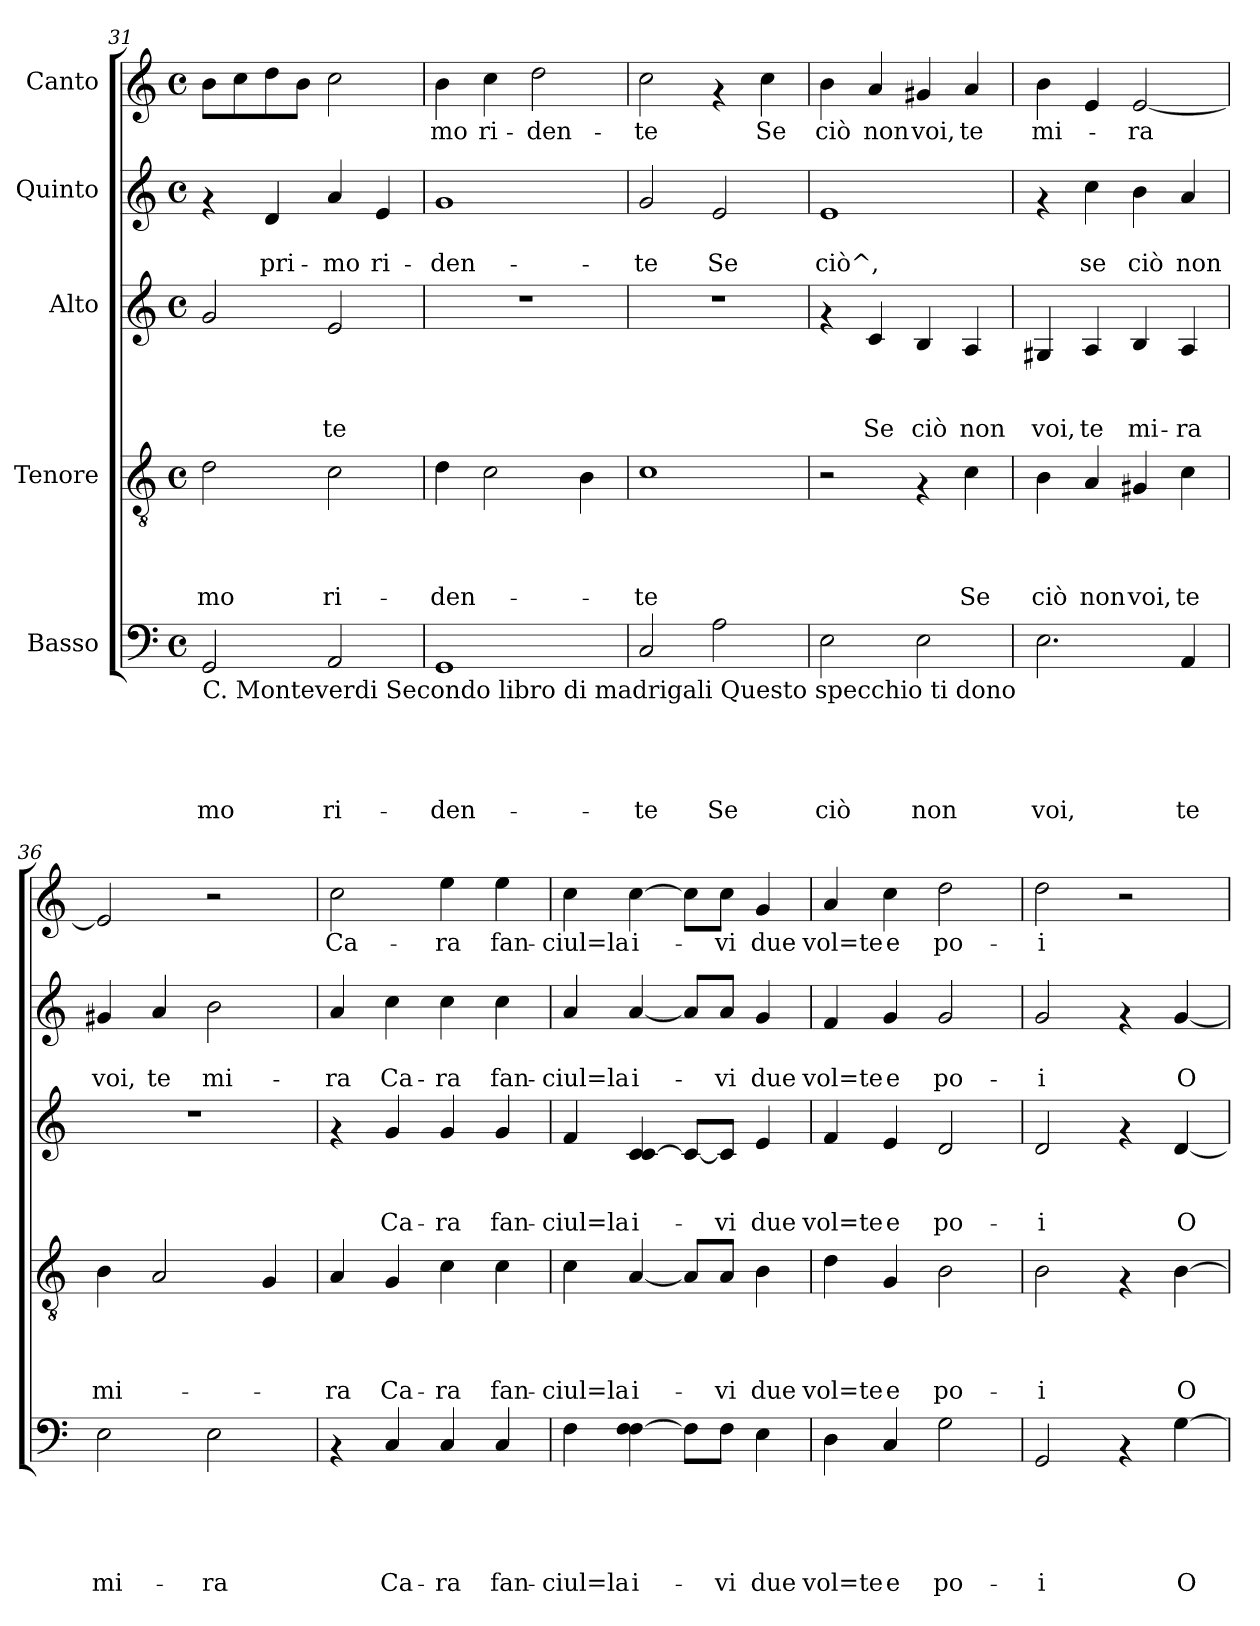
**kern	**text	**text	**text	**text	**text	**kern	**text	**text	**text	**text	**kern	**text	**text	**text	**kern	**text	**text	**kern	**text
*part5	*part5	*part5	*part5	*part5	*part5	*part4	*part4	*part4	*part4	*part4	*part3	*part3	*part3	*part3	*part2	*part2	*part2	*part1	*part1
*staff5	*staff5	*staff5	*staff5	*staff5	*staff5	*staff4	*staff4	*staff4	*staff4	*staff4	*staff3	*staff3	*staff3	*staff3	*staff2	*staff2	*staff2	*staff1	*staff1
*I"Basso	*	*	*	*	*	*I"Tenore	*	*	*	*	*I"Alto	*	*	*	*I"Quinto	*	*	*I"Canto	*
*clefF4	*	*	*	*	*	*clefGv2	*	*	*	*	*clefG2	*	*	*	*clefG2	*	*	*clefG2	*
*k[]	*	*	*	*	*	*k[]	*	*	*	*	*k[]	*	*	*	*k[]	*	*	*k[]	*
*C:	*	*	*	*	*	*C:	*	*	*	*	*C:	*	*	*	*C:	*	*	*C:	*
*M4/4	*	*	*	*	*	*M4/4	*	*	*	*	*M4/4	*	*	*	*M4/4	*	*	*M4/4	*
*met(c)	*	*	*	*	*	*met(c)	*	*	*	*	*met(c)	*	*	*	*met(c)	*	*	*met(c)	*
=31	=31	=31	=31	=31	=31	=31	=31	=31	=31	=31	=31	=31	=31	=31	=31	=31	=31	=31	=31
!LO:TX:b:t=C. Monteverdi Secondo libro di madrigali Questo specchio ti dono	!	!	!	!	!	!	!	!	!	!	!	!	!	!	!	!	!	!	!
!	!	!	!	!	!LO:LY:b	!	!	!	!	!LO:LY:b	!	!	!	!	!	!	!	!	!
2GG/	.	.	.	.	-mo	2d\	.	.	.	-mo	2g/	.	.	.	4rf	.	.	8b\L	.
.	.	.	.	.	.	.	.	.	.	.	.	.	.	.	.	.	.	8cc\	.
!	!	!	!	!	!	!	!	!	!	!	!	!	!	!	!	!	!LO:LY:b	!	!
.	.	.	.	.	.	.	.	.	.	.	.	.	.	.	4d/	.	pri-	8dd\	.
.	.	.	.	.	.	.	.	.	.	.	.	.	.	.	.	.	.	8b\J	.
!	!	!	!	!	!LO:LY:b	!	!	!	!	!LO:LY:b	!	!	!	!LO:LY:b	!	!	!LO:LY:b	!	!
2AA/	.	.	.	.	ri-	2c\	.	.	.	ri-	2e/	.	.	-te	4a/	.	-mo	2cc\	.
!	!	!	!	!	!	!	!	!	!	!	!	!	!	!	!	!	!LO:LY:b	!	!
.	.	.	.	.	.	.	.	.	.	.	.	.	.	.	4e/	.	ri-	.	.
=32	=32	=32	=32	=32	=32	=32	=32	=32	=32	=32	=32	=32	=32	=32	=32	=32	=32	=32	=32
!	!	!	!	!	!LO:LY:b	!	!	!	!	!LO:LY:b	!	!	!	!	!	!	!LO:LY:b	!	!LO:LY:b
1GG	.	.	.	.	-den-	4d\	.	.	.	-den-	1r	.	.	.	1g	.	-den-	4b\	-mo
!	!	!	!	!	!	!	!	!	!	!	!	!	!	!	!	!	!	!	!LO:LY:b
.	.	.	.	.	.	2c\	.	.	.	.	.	.	.	.	.	.	.	4cc\	ri-
!	!	!	!	!	!	!	!	!	!	!	!	!	!	!	!	!	!	!	!LO:LY:b
.	.	.	.	.	.	.	.	.	.	.	.	.	.	.	.	.	.	2dd\	-den-
.	.	.	.	.	.	4B\	.	.	.	.	.	.	.	.	.	.	.	.	.
!!LO:PB:g=z
=33	=33	=33	=33	=33	=33	=33	=33	=33	=33	=33	=33	=33	=33	=33	=33	=33	=33	=33	=33
!	!	!	!	!	!LO:LY:b	!	!	!	!	!LO:LY:b	!	!	!	!	!	!	!LO:LY:b	!	!LO:LY:b
2C/	.	.	.	.	-te	1c	.	.	.	-te	1r	.	.	.	2g/	.	-te	2cc\	-te
!	!	!	!	!	!LO:LY:b	!	!	!	!	!	!	!	!	!	!	!	!LO:LY:b	!	!
2A\	.	.	.	.	Se	.	.	.	.	.	.	.	.	.	2e/	.	Se	4rf	.
!	!	!	!	!	!	!	!	!	!	!	!	!	!	!	!	!	!	!	!LO:LY:b
.	.	.	.	.	.	.	.	.	.	.	.	.	.	.	.	.	.	4cc\	Se
=34	=34	=34	=34	=34	=34	=34	=34	=34	=34	=34	=34	=34	=34	=34	=34	=34	=34	=34	=34
!	!	!	!	!	!LO:LY:b	!	!	!	!	!	!	!	!	!	!	!	!LO:LY:b	!	!LO:LY:b
2E\	.	.	.	.	ciò	2r	.	.	.	.	4rf	.	.	.	1e	.	ciò^,	4b\	ciò
!	!	!	!	!	!	!	!	!	!	!	!	!	!	!LO:LY:b	!	!	!	!	!LO:LY:b
.	.	.	.	.	.	.	.	.	.	.	4c/	.	.	Se	.	.	.	4a/	non
!	!	!	!	!	!LO:LY:b	!	!	!	!	!	!	!	!	!LO:LY:b	!	!	!	!	!LO:LY:b
2E\	.	.	.	.	non	4rF	.	.	.	.	4B/	.	.	ciò	.	.	.	4g#X/	voi,
!	!	!	!	!	!	!	!	!	!	!LO:LY:b	!	!	!	!LO:LY:b	!	!	!	!	!LO:LY:b
.	.	.	.	.	.	4c\	.	.	.	Se	4A/	.	.	non	.	.	.	4a/	te
=35	=35	=35	=35	=35	=35	=35	=35	=35	=35	=35	=35	=35	=35	=35	=35	=35	=35	=35	=35
!	!	!	!	!	!LO:LY:b	!	!	!	!	!LO:LY:b	!	!	!	!LO:LY:b	!	!	!	!	!LO:LY:b
2.E\	.	.	.	.	voi,	4B\	.	.	.	ciò	4G#X/	.	.	voi,	4rf	.	.	4b\	mi-
!	!	!	!	!	!	!	!	!	!	!LO:LY:b	!	!	!	!LO:LY:b	!	!	!LO:LY:b	!	!
.	.	.	.	.	.	4A/	.	.	.	non	4A/	.	.	te	4cc\	.	se	4e/	.
!	!	!	!	!	!	!	!	!	!	!LO:LY:b	!	!	!	!LO:LY:b	!	!	!LO:LY:b	!	!LO:LY:b
.	.	.	.	.	.	4G#X/	.	.	.	voi,	4B/	.	.	mi-	4b\	.	ciò	[<2e/	-ra
!	!	!	!	!	!LO:LY:b	!	!	!	!	!LO:LY:b	!	!	!	!LO:LY:b	!	!	!LO:LY:b	!	!
4AA/	.	.	.	.	te	4c\	.	.	.	te	4A/	.	.	-ra	4a/	.	non	.	.
=36	=36	=36	=36	=36	=36	=36	=36	=36	=36	=36	=36	=36	=36	=36	=36	=36	=36	=36	=36
!	!	!	!	!	!LO:LY:b	!	!	!	!	!LO:LY:b	!	!	!	!	!	!	!LO:LY:b	!	!
2E\	.	.	.	.	mi-	4B\	.	.	.	mi-	1r	.	.	.	4g#X/	.	voi,	2e/]	.
!	!	!	!	!	!	!	!	!	!	!	!	!	!	!	!	!	!LO:LY:b	!	!
.	.	.	.	.	.	2A/	.	.	.	.	.	.	.	.	4a/	.	te	.	.
!	!	!	!	!	!LO:LY:b	!	!	!	!	!	!	!	!	!	!	!	!LO:LY:b	!	!
2E\	.	.	.	.	-ra	.	.	.	.	.	.	.	.	.	2b\	.	mi-	2r	.
.	.	.	.	.	.	4G/	.	.	.	.	.	.	.	.	.	.	.	.	.
=37	=37	=37	=37	=37	=37	=37	=37	=37	=37	=37	=37	=37	=37	=37	=37	=37	=37	=37	=37
!	!	!	!	!	!	!	!	!	!	!LO:LY:b	!	!	!	!	!	!	!LO:LY:b	!	!LO:LY:b
4rAA	.	.	.	.	.	4A/	.	.	.	-ra	4rf	.	.	.	4a/	.	-ra	2cc\	Ca-
!	!	!	!	!	!LO:LY:b	!	!	!	!	!LO:LY:b	!	!	!	!LO:LY:b	!	!	!LO:LY:b	!	!
4C/	.	.	.	.	Ca-	4G/	.	.	.	Ca-	4g/	.	.	Ca-	4cc\	.	Ca-	.	.
!	!	!	!	!	!LO:LY:b	!	!	!	!	!LO:LY:b	!	!	!	!LO:LY:b	!	!	!LO:LY:b	!	!LO:LY:b
4C/	.	.	.	.	-ra	4c\	.	.	.	-ra	4g/	.	.	-ra	4cc\	.	-ra	4ee\	-ra
!	!	!	!	!	!LO:LY:b	!	!	!	!	!LO:LY:b	!	!	!	!LO:LY:b	!	!	!LO:LY:b	!	!LO:LY:b
4C/	.	.	.	.	fan-	4c\	.	.	.	fan-	4g/	.	.	fan-	4cc\	.	fan-	4ee\	fan-
=38	=38	=38	=38	=38	=38	=38	=38	=38	=38	=38	=38	=38	=38	=38	=38	=38	=38	=38	=38
!	!	!	!	!	!LO:LY:b	!	!	!	!	!LO:LY:b	!	!	!	!LO:LY:b	!	!	!LO:LY:b	!	!LO:LY:b
4F\	.	.	.	.	-ciul=la	4c\	.	.	.	-ciul=la	4f/	.	.	-ciul=la	4a/	.	-ciul=la	4cc\	-ciul=la
!	!	!	!	!	!LO:LY:b	!	!	!	!	!LO:LY:b	!	!	!	!LO:LY:b	!	!	!LO:LY:b	!	!LO:LY:b
4F\ [>4F\	.	.	.	.	i-	[<4A/	.	.	.	i-	4c/ [<4c/	.	.	i-	[<4a/	.	i-	[>4cc\	i-
8F\L]	.	.	.	.	.	8A/L]	.	.	.	.	8c/L_	.	.	.	8a/L]	.	.	8cc\L]	.
!	!	!	!	!	!LO:LY:b	!	!	!	!	!LO:LY:b	!	!	!	!LO:LY:b	!	!	!LO:LY:b	!	!LO:LY:b
8F\J	.	.	.	.	-vi	8A/J	.	.	.	-vi	8c/J]	.	.	-vi	8a/J	.	-vi	8cc\J	-vi
!	!	!	!	!	!LO:LY:b	!	!	!	!	!LO:LY:b	!	!	!	!LO:LY:b	!	!	!LO:LY:b	!	!LO:LY:b
4E\	.	.	.	.	due	4B\	.	.	.	due	4e/	.	.	due	4g/	.	due	4g/	due
!!LO:LB:g=z
=39	=39	=39	=39	=39	=39	=39	=39	=39	=39	=39	=39	=39	=39	=39	=39	=39	=39	=39	=39
!	!	!	!	!	!LO:LY:b	!	!	!	!	!LO:LY:b	!	!	!	!LO:LY:b	!	!	!LO:LY:b	!	!LO:LY:b
4D\	.	.	.	.	vol=te	4d\	.	.	.	vol=te	4f/	.	.	vol=te	4f/	.	vol=te	4a/	vol=te
!	!	!	!	!	!LO:LY:b	!	!	!	!	!LO:LY:b	!	!	!	!LO:LY:b	!	!	!LO:LY:b	!	!LO:LY:b
4C/	.	.	.	.	e	4G/	.	.	.	e	4e/	.	.	e	4g/	.	e	4cc\	e
!	!	!	!	!	!LO:LY:b	!	!	!	!	!LO:LY:b	!	!	!	!LO:LY:b	!	!	!LO:LY:b	!	!LO:LY:b
2G\	.	.	.	.	po-	2B\	.	.	.	po-	2d/	.	.	po-	2g/	.	po-	2dd\	po-
=40	=40	=40	=40	=40	=40	=40	=40	=40	=40	=40	=40	=40	=40	=40	=40	=40	=40	=40	=40
!	!	!	!	!	!LO:LY:b	!	!	!	!	!LO:LY:b	!	!	!	!LO:LY:b	!	!	!LO:LY:b	!	!LO:LY:b
2GG/	.	.	.	.	-i	2B\	.	.	.	-i	2d/	.	.	-i	2g/	.	-i	2dd\	-i
4rAA	.	.	.	.	.	4rF	.	.	.	.	4rf	.	.	.	4rf	.	.	2r	.
!	!	!	!	!	!LO:LY:b	!	!	!	!	!LO:LY:b	!	!	!	!LO:LY:b	!	!	!LO:LY:b	!	!
[>4G\	.	.	.	.	O	[>4B\	.	.	.	O	[<4d/	.	.	O	[<4g/	.	O	.	.
=	=	=	=	=	=	=	=	=	=	=	=	=	=	=	=	=	=	=	=
*-	*-	*-	*-	*-	*-	*-	*-	*-	*-	*-	*-	*-	*-	*-	*-	*-	*-	*-	*-
